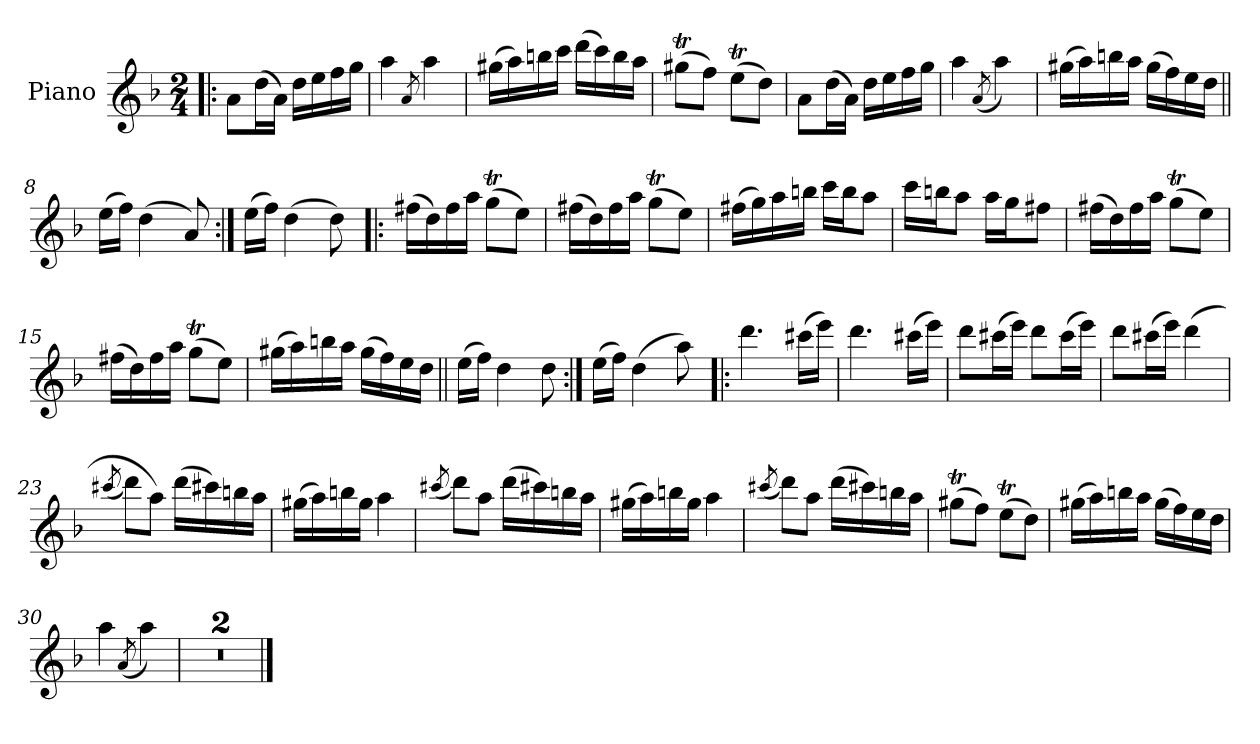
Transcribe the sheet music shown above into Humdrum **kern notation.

**kern
*part1
*staff1
*I"Piano
*I'Pno.
*clefG2
*k[b-]
*d:
*M2/4
=1!|:
8a\L
(>16dd\L
16a\JJ)
16dd\LL
16ee\
16ff\
16gg\JJ
=2
4aa\
8qa/
4aa\
=3
(>16gg#X\LL
16aa\)
16bbn\
16ccc\JJ
(>16ddd\LL
16ccc\)
16bb\
16aa\JJ
=4
(>8gg#Xt\L
8ff\J)
(>8eet\L
8dd\J)
!!LO:LB:g=z
=5
8a\L
(>16dd\L
16a\JJ)
16dd\LL
16ee\
16ff\
16gg\JJ
=6
4aa\
(<8qa/
4aa\)
=7
(>16gg#X\LL
16aa\)
16bbn\
16aa\JJ
(>16gg#\LL
16ff\)
16ee\
16dd\JJ
=8||
(>16ee\LL
16ff\JJ)
(>4dd\
8a/)
!!LO:LB:g=z
=9:|!
(>16ee\LL
16ff\JJ)
(>4dd\
8dd\)
=10!|:
(>16ff#X\LL
16dd\)
16ff#\
16aa\JJ
(>8ggT\L
8ee\J)
=11
(>16ff#X\LL
16dd\)
16ff#\
16aa\JJ
(>8ggT\L
8ee\J)
=12
(>16ff#X\LL
16gg\)
16aa\
16bbn\JJ
16ccc\LL
16bb\J
8aa\J
!!LO:LB:g=z
=13
16ccc\LL
16bbn\J
8aa\J
16aa\LL
16gg\J
8ff#X\J
=14
(>16ff#X\LL
16dd\)
16ff#\
16aa\JJ
(>8ggT\L
8ee\J)
=15
(>16ff#X\LL
16dd\)
16ff#\
16aa\JJ
(>8ggT\L
8ee\J)
=16
(>16gg#X\LL
16aa\)
16bbn\
16aa\JJ
(>16gg#\LL
16ff\)
16ee\
16dd\JJ
!!LO:LB:g=z
=17||
(>16ee\LL
16ff\JJ)
4dd\
8dd\
=18:|!
(>16ee\LL
16ff\JJ)
(>4dd\
8aa\)
=19!|:
4.ddd\
(>16ccc#X\LL
16eee\JJ)
=20
4.ddd\
(>16ccc#X\LL
16eee\JJ)
=21
8ddd\L
(>16ccc#X\L
16eee\JJ)
8ddd\L
(>16ccc#\L
16eee\JJ)
=22
8ddd\L
(>16ccc#X\L
16eee\JJ)
(>4ddd\
!!LO:LB:g=z
=23
(<8qccc#X/
8ddd\L)
8aa\J)
(>16ddd\LL
16ccc#\)
16bbn\
16aa\JJ
=24
(>16gg#X\LL
16aa\)
16bbn\
16gg#\JJ
4aa\
=25
(<8qccc#X/
8ddd\L)
8aa\J
(>16ddd\LL
16ccc#\)
16bbn\
16aa\JJ
=26
(>16gg#X\LL
16aa\)
16bbn\
16gg#\JJ
4aa\
!!LO:LB:g=z
=27
(<8qccc#X/
8ddd\L)
8aa\J
(>16ddd\LL
16ccc#\)
16bbn\
16aa\JJ
=28
(>8gg#Xt\L
8ff\J)
(>8eet\L
8dd\J)
=29
(>16gg#X\LL
16aa\)
16bbn\
16aa\JJ
(>16gg#\LL
16ff\)
16ee\
16dd\JJ
=30
4aa\
(<8qa/
4aa\)
=31
2r
=32
2r
==
*-
